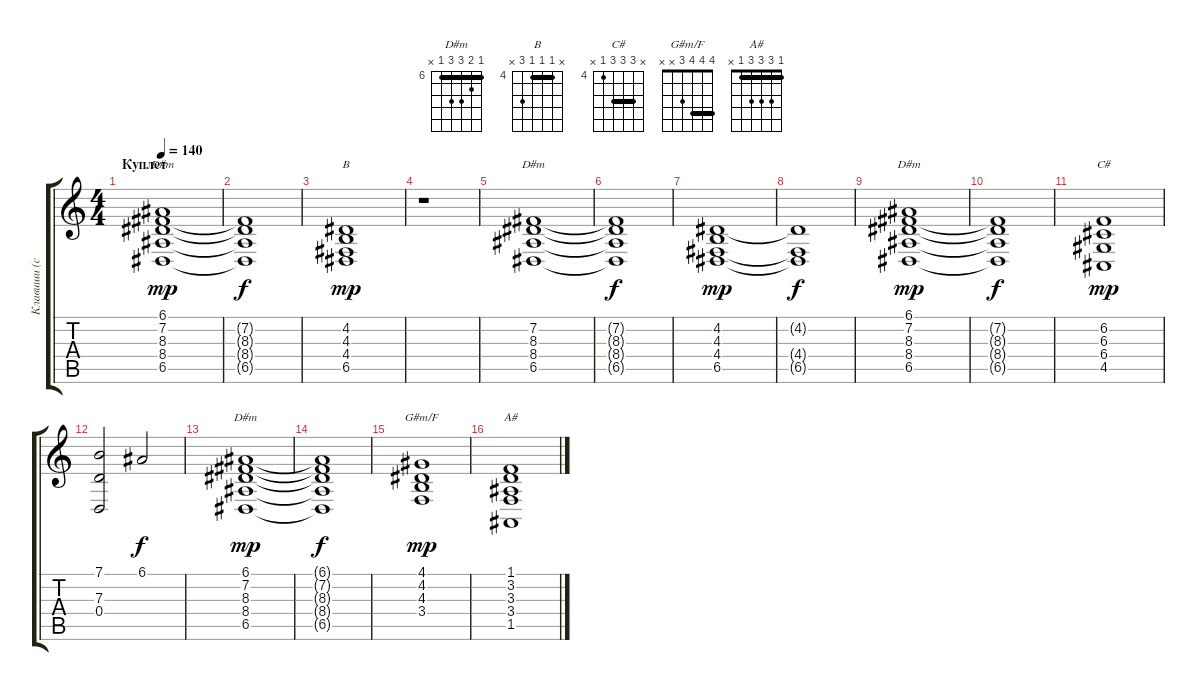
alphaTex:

\track ("Клавиши (скрипки)" "Клавиши (с") {instrument stringensemble1}
\staff {score tabs}
\tuning (E4 B3 G3 D3 A2 E2) {hide}
\chord ("D#m" x 11 11 8 9 11) {firstfret 8 barre 11}
\chord ("B" x 4 4 4 6 x) {firstfret 4 barre 4}
\chord ("D#m" x x 3 4 6 x) {firstfret 3}
\chord ("D#m" x 4 3 4 6 x) {firstfret 3}
\chord ("C#" x 6 6 6 4 x) {firstfret 4 barre 6}
\chord ("D#m" 6 7 8 8 6 x) {firstfret 6 barre 6}
\chord ("G#m/F" 4 4 4 3 x x) {barre 4}
\chord ("A#" 1 3 3 3 1 x) {barre 1}
\ts (4 4)
\section ("" "Куплет")
\tempo 140
\clef g2
\ks c
(6.1 7.2 8.3 8.4 6.5).1{ch "D#m" dy mp} |
(7.2{t} 8.3{t} 8.4{t} 6.5{t}).1{dy f} |
(4.2 4.3 4.4 6.5).1{ch "B" dy mp} |
r.1 |
(7.2 8.3 8.4 6.5).1{ch "D#m"} |
(7.2{t} 8.3{t} 8.4{t} 6.5{t}).1{dy f} |
(4.2 4.3 4.4 6.5).1{dy mp} |
(4.2{t} 4.4{t} 6.5{t}).1{dy f} |
(6.1 7.2 8.3 8.4 6.5).1{ch "D#m" dy mp} |
(7.2{t} 8.3{t} 8.4{t} 6.5{t}).1{dy f} |
(6.2 6.3 6.4 4.5).1{ch "C#" dy mp} |
(7.1 7.3 0.4).2 6.1.2{dy f} |
(6.1 7.2 8.3 8.4 6.5).1{ch "D#m" dy mp} |
(6.1{t} 7.2{t} 8.3{t} 8.4{t} 6.5{t}).1{dy f} |
(4.1 4.2 4.3 3.4).1{ch "G#m/F" dy mp} |
(1.1 3.2 3.3 3.4 1.5).1{ch "A#"}
